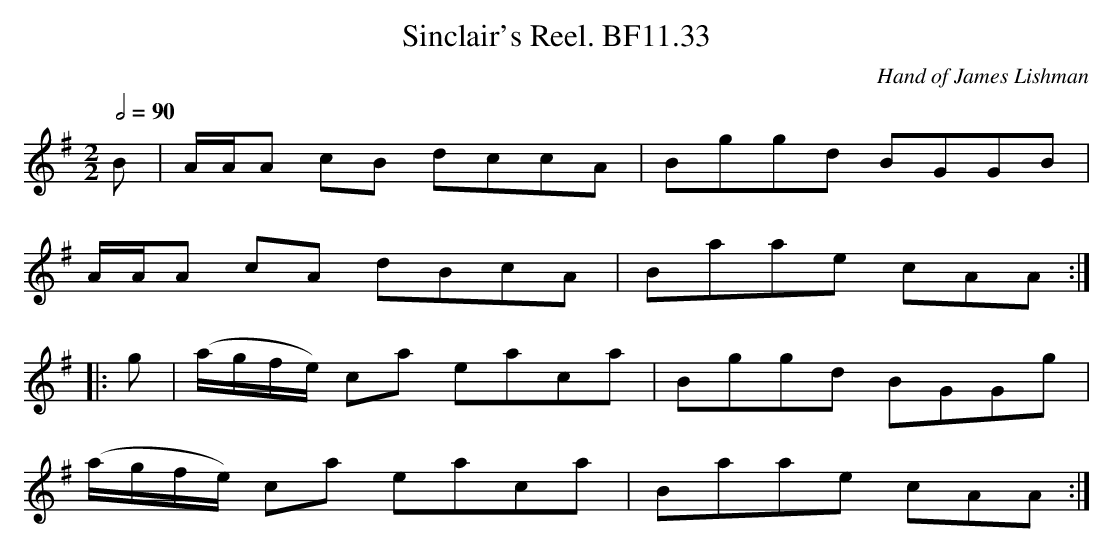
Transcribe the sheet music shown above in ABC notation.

X:1
T:Sinclair's Reel. BF11.33
M:2/2
L:1/8
Q:1/2=90
C:Hand of James Lishman
K:Ador
B|A/2A/2A cB dccA|Bggd BGGB|
A/2A/2A cA dBcA|Baae cAA:|
|:g|(a/2g/2f/2e/2) ca eaca|Bggd BGGg|
(a/2g/2f/2e/2) ca eaca|Baae cAA:|
